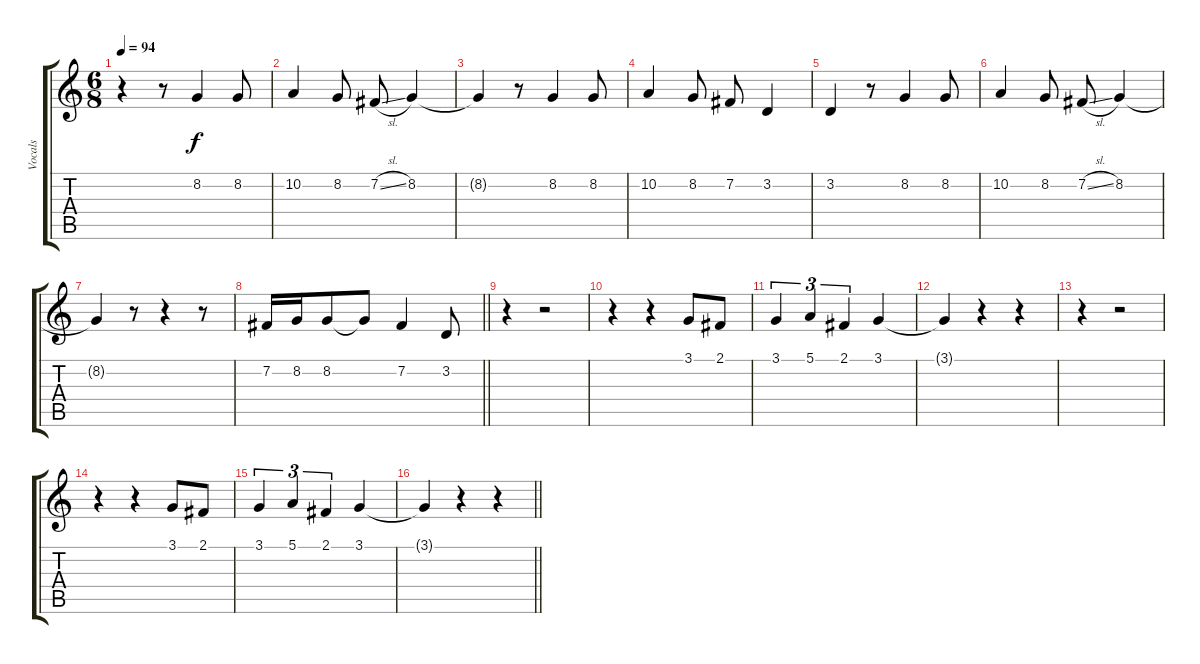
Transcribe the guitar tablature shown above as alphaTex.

\track ("Vocals" "Vocals") {instrument clarinet}
\staff {score tabs}
\tuning (E4 B3 G3 D3 A2 E2) {hide}
\ts (6 8)
\tempo 94
\clef g2
\ks c
r.4{dy f} r.8 8.2.4 8.2.8 |
10.2.4 8.2.8 7.2{sl}.8 8.2.4 |
8.2{t}.4 r.8 8.2.4 8.2.8 |
10.2.4 8.2.8 7.2.8 3.2.4 |
3.2.4 r.8 8.2.4 8.2.8 |
10.2.4 8.2.8 7.2{sl}.8 8.2.4 |
8.2{t}.4 r.8 r.4 r.8 |
\barLineRight lightlight
7.2.16 8.2.16 8.2.8 8.2{t}.8 7.2.4 3.2.8 |
r.4 r.2 |
r.4 r.4 3.1.8 2.1.8 |
3.1.4{tu (3 2)} 5.1.4{tu (3 2)} 2.1.4{tu (3 2)} 3.1.4 |
3.1{t}.4 r.4 r.4 |
r.4 r.2 |
r.4 r.4 3.1.8 2.1.8 |
3.1.4{tu (3 2)} 5.1.4{tu (3 2)} 2.1.4{tu (3 2)} 3.1.4 |
\barLineRight lightlight
3.1{t}.4 r.4 r.4
